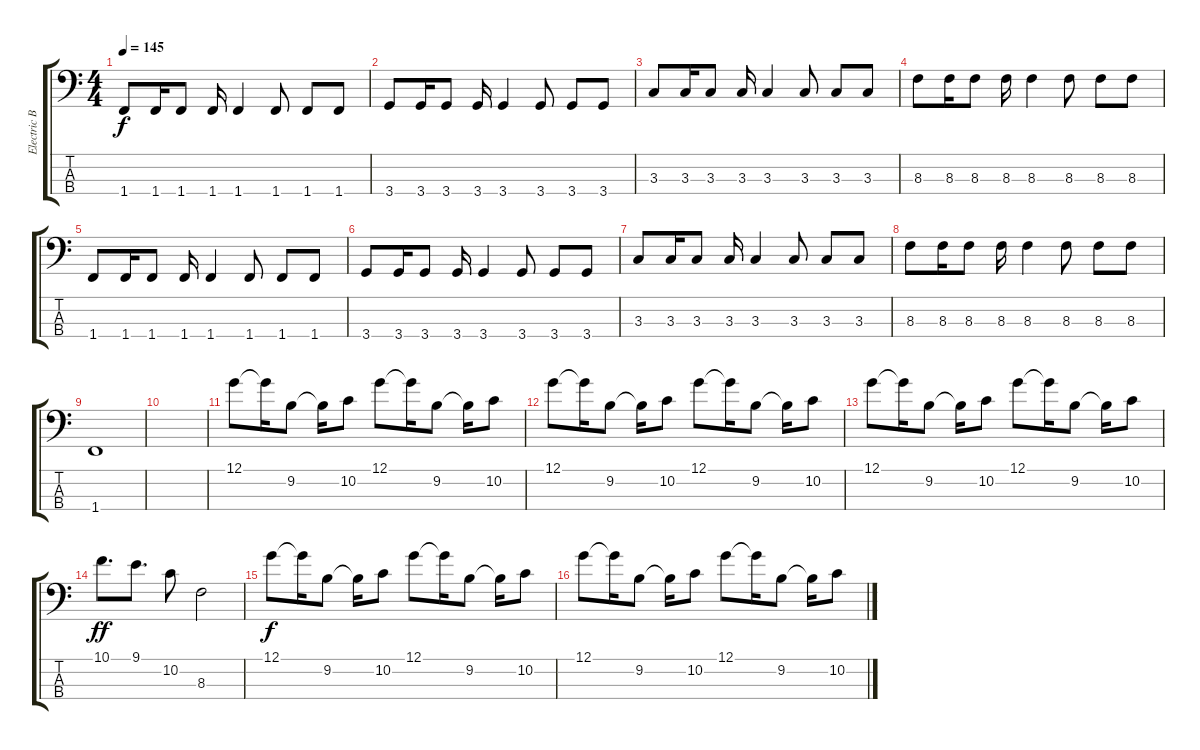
\track ("Electric Bass" "Electric B") {solo instrument electricbasspick}
\staff {score tabs}
\tuning (G2 D2 A1 E1) {hide}
\ts (4 4)
\tempo 145
\clef f4
\ks c
1.4.8{dy f} 1.4.16 1.4.8 1.4.16 1.4.4 1.4.8 1.4.8 1.4.8 |
3.4.8 3.4.16 3.4.8 3.4.16 3.4.4 3.4.8 3.4.8 3.4.8 |
3.3.8 3.3.16 3.3.8 3.3.16 3.3.4 3.3.8 3.3.8 3.3.8 |
8.3.8 8.3.16 8.3.8 8.3.16 8.3.4 8.3.8 8.3.8 8.3.8 |
1.4.8 1.4.16 1.4.8 1.4.16 1.4.4 1.4.8 1.4.8 1.4.8 |
3.4.8 3.4.16 3.4.8 3.4.16 3.4.4 3.4.8 3.4.8 3.4.8 |
3.3.8 3.3.16 3.3.8 3.3.16 3.3.4 3.3.8 3.3.8 3.3.8 |
8.3.8 8.3.16 8.3.8 8.3.16 8.3.4 8.3.8 8.3.8 8.3.8 |
1.4.1 |
|
12.1.8 12.1{t}.16 9.2.8 9.2{t}.16 10.2.8 12.1.8 12.1{t}.16 9.2.8 9.2{t}.16 10.2.8 |
12.1.8 12.1{t}.16 9.2.8 9.2{t}.16 10.2.8 12.1.8 12.1{t}.16 9.2.8 9.2{t}.16 10.2.8 |
12.1.8 12.1{t}.16 9.2.8 9.2{t}.16 10.2.8 12.1.8 12.1{t}.16 9.2.8 9.2{t}.16 10.2.8 |
10.1.8{d dy ff} 9.1.8{d} 10.2.8 8.3.2 |
12.1.8{dy f} 12.1{t}.16 9.2.8 9.2{t}.16 10.2.8 12.1.8 12.1{t}.16 9.2.8 9.2{t}.16 10.2.8 |
12.1.8 12.1{t}.16 9.2.8 9.2{t}.16 10.2.8 12.1.8 12.1{t}.16 9.2.8 9.2{t}.16 10.2.8
